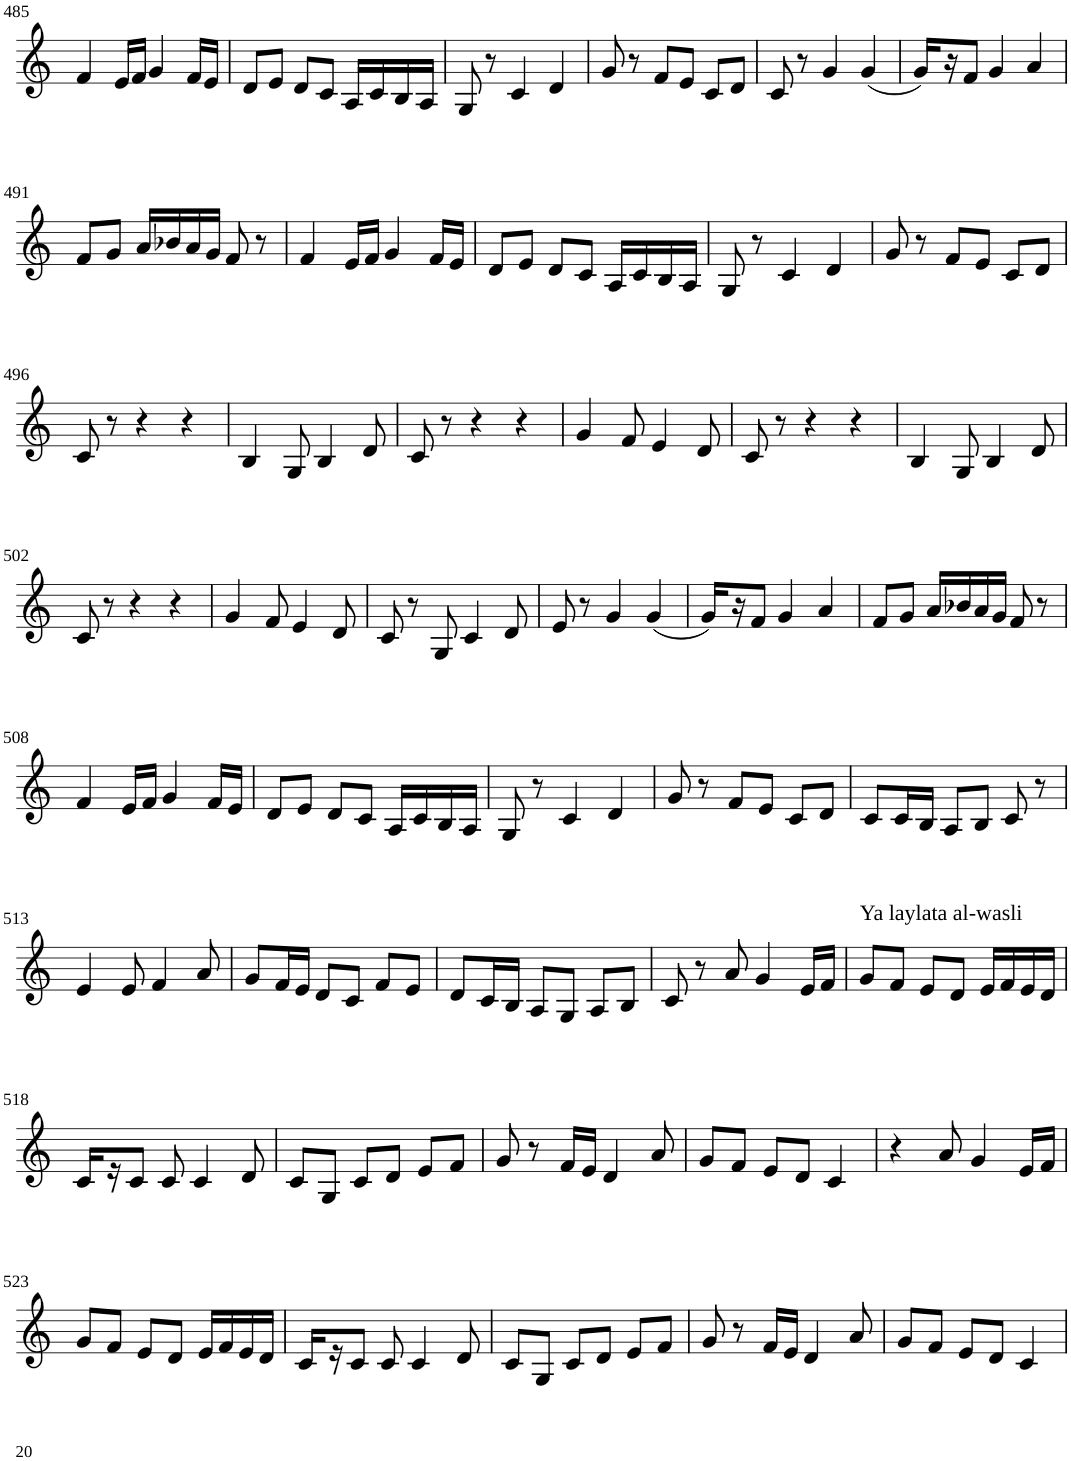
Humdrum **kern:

**kern
*part1
*staff1
*I"Violin
!!LO:PB:g=z
*clefG2
*k[]
*M3/4
=485
4f/
16e/LL
16f/JJ
4g/
16f/LL
16e/JJ
=486
8d/L
8e/J
8d/L
8c/J
16A/LL
16c/
16B/
16A/JJ
=487
8G/
8r
4c/
4d/
=488
8g/
8r
8f/L
8e/J
8c/L
8d/J
=489
8c/
8r
4g/
(4g/
=490
16g/LL)
16r
8f/J
4g/
4a/
!!LO:LB:g=z
=491
8f/L
8g/J
16a/LL
16b-X/
16a/
16g/JJ
8f/
8r
=492
4f/
16e/LL
16f/JJ
4g/
16f/LL
16e/JJ
=493
8d/L
8e/J
8d/L
8c/J
16A/LL
16c/
16B/
16A/JJ
=494
8G/
8r
4c/
4d/
=495
8g/
8r
8f/L
8e/J
8c/L
8d/J
!!LO:LB:g=z
=496
8c/
8r
4r
4r
=497
4B/
8G/
4B/
8d/
=498
8c/
8r
4r
4r
=499
4g/
8f/
4e/
8d/
=500
8c/
8r
4r
4r
=501
4B/
8G/
4B/
8d/
!!LO:LB:g=z
=502
8c/
8r
4r
4r
=503
4g/
8f/
4e/
8d/
=504
8c/
8r
8G/
4c/
8d/
=505
8e/
8r
4g/
(4g/
=506
16g/LL)
16r
8f/J
4g/
4a/
=507
8f/L
8g/J
16a/LL
16b-X/
16a/
16g/JJ
8f/
8r
!!LO:LB:g=z
=508
4f/
16e/LL
16f/JJ
4g/
16f/LL
16e/JJ
=509
8d/L
8e/J
8d/L
8c/J
16A/LL
16c/
16B/
16A/JJ
=510
8G/
8r
4c/
4d/
=511
8g/
8r
8f/L
8e/J
8c/L
8d/J
=512
8c/L
16c/L
16B/JJ
8A/L
8B/J
8c/
8r
!!LO:LB:g=z
=513
4e/
8e/
4f/
8a/
=514
8g/L
16f/L
16e/JJ
8d/L
8c/J
8f/L
8e/J
=515
8d/L
16c/L
16B/JJ
8A/L
8G/J
8A/L
8B/J
=516
8c/
8r
8a/
4g/
16e/LL
16f/JJ
=517
!LO:TX:a:t=Ya laylata al-wasli
8g/L
8f/J
8e/L
8d/J
16e/LL
16f/
16e/
16d/JJ
!!LO:LB:g=z
=518
16c/LL
16r
8c/J
8c/
4c/
8d/
=519
8c/L
8G/J
8c/L
8d/J
8e/L
8f/J
=520
8g/
8r
16f/LL
16e/JJ
4d/
8a/
=521
8g/L
8f/J
8e/L
8d/J
4c/
=522
4r
8a/
4g/
16e/LL
16f/JJ
!!LO:LB:g=z
=523
8g/L
8f/J
8e/L
8d/J
16e/LL
16f/
16e/
16d/JJ
=524
16c/LL
16r
8c/J
8c/
4c/
8d/
=525
8c/L
8G/J
8c/L
8d/J
8e/L
8f/J
=526
8g/
8r
16f/LL
16e/JJ
4d/
8a/
=527
8g/L
8f/J
8e/L
8d/J
4c/
=
*-
